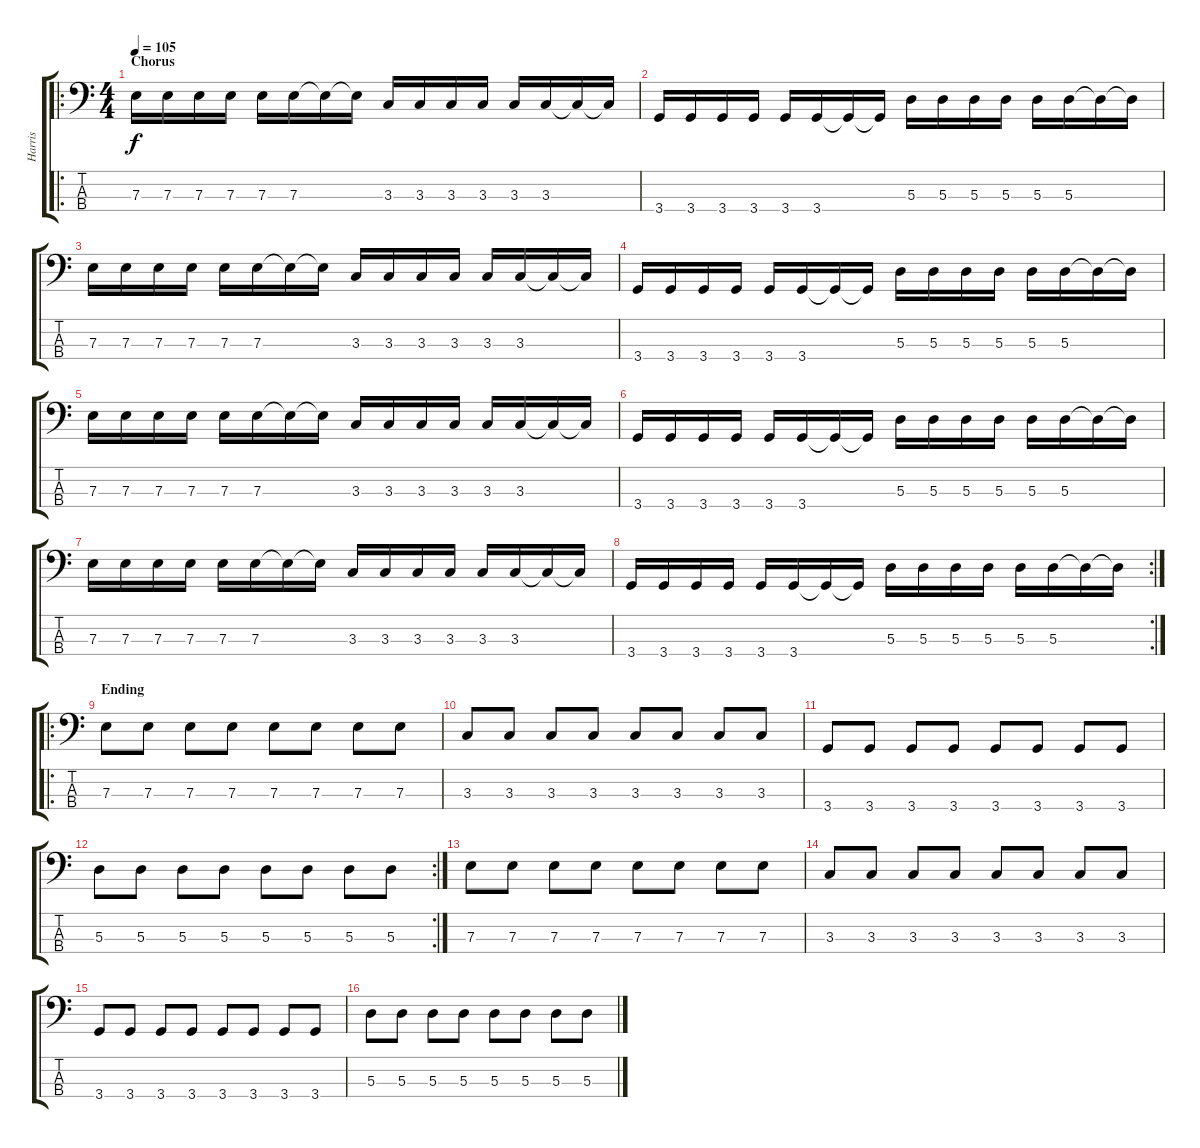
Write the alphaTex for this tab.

\track ("Harris" "Harris") {instrument electricbassfinger}
\staff {score tabs}
\tuning (G2 D2 A1 E1) {hide}
\ro
\ts (4 4)
\section ("" "Chorus")
\tempo 105
\clef f4
\ks c
7.3.16{dy f} 7.3.16 7.3.16 7.3.16 7.3.16 7.3.16 7.3{t}.16 7.3{t}.16 3.3.16 3.3.16 3.3.16 3.3.16 3.3.16 3.3.16 3.3{t}.16 3.3{t}.16 |
3.4.16 3.4.16 3.4.16 3.4.16 3.4.16 3.4.16 3.4{t}.16 3.4{t}.16 5.3.16 5.3.16 5.3.16 5.3.16 5.3.16 5.3.16 5.3{t}.16 5.3{t}.16 |
7.3.16 7.3.16 7.3.16 7.3.16 7.3.16 7.3.16 7.3{t}.16 7.3{t}.16 3.3.16 3.3.16 3.3.16 3.3.16 3.3.16 3.3.16 3.3{t}.16 3.3{t}.16 |
3.4.16 3.4.16 3.4.16 3.4.16 3.4.16 3.4.16 3.4{t}.16 3.4{t}.16 5.3.16 5.3.16 5.3.16 5.3.16 5.3.16 5.3.16 5.3{t}.16 5.3{t}.16 |
7.3.16 7.3.16 7.3.16 7.3.16 7.3.16 7.3.16 7.3{t}.16 7.3{t}.16 3.3.16 3.3.16 3.3.16 3.3.16 3.3.16 3.3.16 3.3{t}.16 3.3{t}.16 |
3.4.16 3.4.16 3.4.16 3.4.16 3.4.16 3.4.16 3.4{t}.16 3.4{t}.16 5.3.16 5.3.16 5.3.16 5.3.16 5.3.16 5.3.16 5.3{t}.16 5.3{t}.16 |
7.3.16 7.3.16 7.3.16 7.3.16 7.3.16 7.3.16 7.3{t}.16 7.3{t}.16 3.3.16 3.3.16 3.3.16 3.3.16 3.3.16 3.3.16 3.3{t}.16 3.3{t}.16 |
\rc 2
3.4.16 3.4.16 3.4.16 3.4.16 3.4.16 3.4.16 3.4{t}.16 3.4{t}.16 5.3.16 5.3.16 5.3.16 5.3.16 5.3.16 5.3.16 5.3{t}.16 5.3{t}.16 |
\ro
\section ("" "Ending")
7.3.8 7.3.8 7.3.8 7.3.8 7.3.8 7.3.8 7.3.8 7.3.8 |
3.3.8 3.3.8 3.3.8 3.3.8 3.3.8 3.3.8 3.3.8 3.3.8 |
3.4.8 3.4.8 3.4.8 3.4.8 3.4.8 3.4.8 3.4.8 3.4.8 |
\rc 2
5.3.8 5.3.8 5.3.8 5.3.8 5.3.8 5.3.8 5.3.8 5.3.8 |
7.3.8 7.3.8 7.3.8 7.3.8 7.3.8 7.3.8 7.3.8 7.3.8 |
3.3.8 3.3.8 3.3.8 3.3.8 3.3.8 3.3.8 3.3.8 3.3.8 |
3.4.8 3.4.8 3.4.8 3.4.8 3.4.8 3.4.8 3.4.8 3.4.8 |
5.3.8 5.3.8 5.3.8 5.3.8 5.3.8 5.3.8 5.3.8 5.3.8
